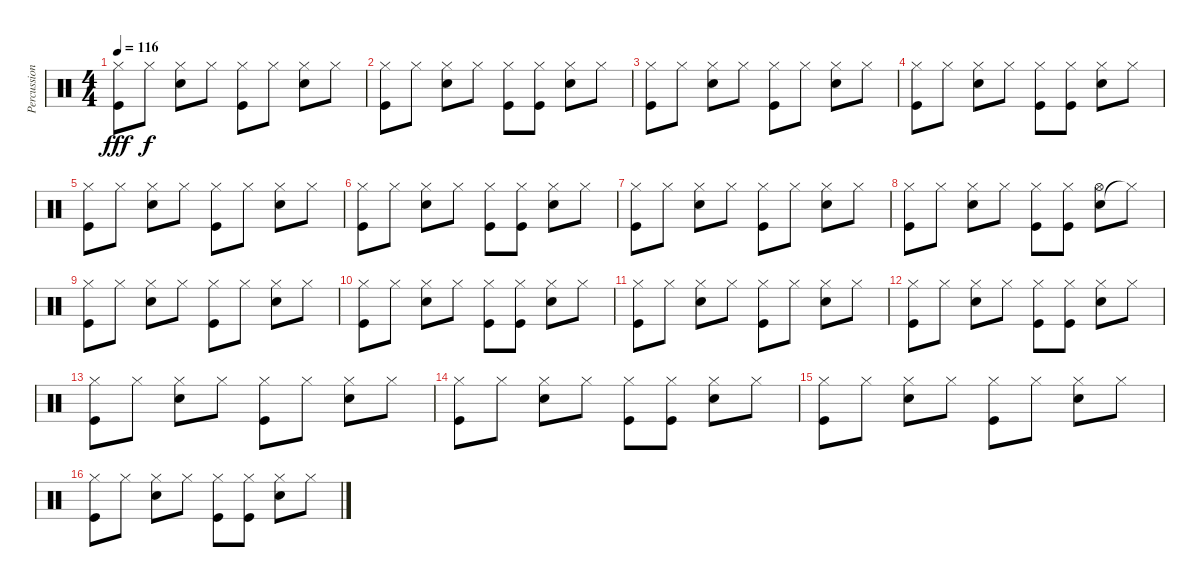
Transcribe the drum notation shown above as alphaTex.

\track ("Percussions" "Percussion") {instrument percussion}
\staff {score}
\articulation defaults
\ts (4 4)
\tempo 116
\clef neutral
\ks c
("Kick (hit)" "Hi-Hat (closed)").8{dy fff} "Hi-Hat (closed)".8{dy f} ("Snare (hit) 2" "Hi-Hat (closed)").8 "Hi-Hat (closed)".8 ("Kick (hit)" "Hi-Hat (closed)").8 "Hi-Hat (closed)".8 ("Snare (hit) 2" "Hi-Hat (closed)").8 "Hi-Hat (closed)".8 |
("Kick (hit)" "Hi-Hat (closed)").8 "Hi-Hat (closed)".8 ("Snare (hit) 2" "Hi-Hat (closed)").8 "Hi-Hat (closed)".8 ("Kick (hit)" "Hi-Hat (closed)").8 ("Kick (hit)" "Hi-Hat (closed)").8 ("Snare (hit) 2" "Hi-Hat (closed)").8 "Hi-Hat (closed)".8 |
("Kick (hit)" "Hi-Hat (closed)").8 "Hi-Hat (closed)".8 ("Snare (hit) 2" "Hi-Hat (closed)").8 "Hi-Hat (closed)".8 ("Kick (hit)" "Hi-Hat (closed)").8 "Hi-Hat (closed)".8 ("Snare (hit) 2" "Hi-Hat (closed)").8 "Hi-Hat (closed)".8 |
("Kick (hit)" "Hi-Hat (closed)").8 "Hi-Hat (closed)".8 ("Snare (hit) 2" "Hi-Hat (closed)").8 "Hi-Hat (closed)".8 ("Kick (hit)" "Hi-Hat (closed)").8 ("Kick (hit)" "Hi-Hat (closed)").8 ("Snare (hit) 2" "Hi-Hat (closed)").8 "Hi-Hat (closed)".8 |
("Kick (hit)" "Hi-Hat (closed)").8 "Hi-Hat (closed)".8 ("Snare (hit) 2" "Hi-Hat (closed)").8 "Hi-Hat (closed)".8 ("Kick (hit)" "Hi-Hat (closed)").8 "Hi-Hat (closed)".8 ("Snare (hit) 2" "Hi-Hat (closed)").8 "Hi-Hat (closed)".8 |
("Kick (hit)" "Hi-Hat (closed)").8 "Hi-Hat (closed)".8 ("Snare (hit) 2" "Hi-Hat (closed)").8 "Hi-Hat (closed)".8 ("Kick (hit)" "Hi-Hat (closed)").8 ("Kick (hit)" "Hi-Hat (closed)").8 ("Snare (hit) 2" "Hi-Hat (closed)").8 "Hi-Hat (closed)".8 |
("Kick (hit)" "Hi-Hat (closed)").8 "Hi-Hat (closed)".8 ("Snare (hit) 2" "Hi-Hat (closed)").8 "Hi-Hat (closed)".8 ("Kick (hit)" "Hi-Hat (closed)").8 "Hi-Hat (closed)".8 ("Snare (hit) 2" "Hi-Hat (closed)").8 "Hi-Hat (closed)".8 |
("Kick (hit)" "Hi-Hat (closed)").8 "Hi-Hat (closed)".8 ("Snare (hit) 2" "Hi-Hat (closed)").8 "Hi-Hat (closed)".8 ("Kick (hit)" "Hi-Hat (closed)").8 ("Kick (hit)" "Hi-Hat (closed)").8 ("Snare (hit) 2" "Hi-Hat (open)").8 "Hi-Hat (closed)"{t}.8 |
("Kick (hit)" "Hi-Hat (closed)").8 "Hi-Hat (closed)".8 ("Snare (hit) 2" "Hi-Hat (closed)").8 "Hi-Hat (closed)".8 ("Kick (hit)" "Hi-Hat (closed)").8 "Hi-Hat (closed)".8 ("Snare (hit) 2" "Hi-Hat (closed)").8 "Hi-Hat (closed)".8 |
("Kick (hit)" "Hi-Hat (closed)").8 "Hi-Hat (closed)".8 ("Snare (hit) 2" "Hi-Hat (closed)").8 "Hi-Hat (closed)".8 ("Kick (hit)" "Hi-Hat (closed)").8 ("Kick (hit)" "Hi-Hat (closed)").8 ("Snare (hit) 2" "Hi-Hat (closed)").8 "Hi-Hat (closed)".8 |
("Kick (hit)" "Hi-Hat (closed)").8 "Hi-Hat (closed)".8 ("Snare (hit) 2" "Hi-Hat (closed)").8 "Hi-Hat (closed)".8 ("Kick (hit)" "Hi-Hat (closed)").8 "Hi-Hat (closed)".8 ("Snare (hit) 2" "Hi-Hat (closed)").8 "Hi-Hat (closed)".8 |
("Kick (hit)" "Hi-Hat (closed)").8 "Hi-Hat (closed)".8 ("Snare (hit) 2" "Hi-Hat (closed)").8 "Hi-Hat (closed)".8 ("Kick (hit)" "Hi-Hat (closed)").8 ("Kick (hit)" "Hi-Hat (closed)").8 ("Snare (hit) 2" "Hi-Hat (closed)").8 "Hi-Hat (closed)".8 |
("Kick (hit)" "Hi-Hat (closed)").8 "Hi-Hat (closed)".8 ("Snare (hit) 2" "Hi-Hat (closed)").8 "Hi-Hat (closed)".8 ("Kick (hit)" "Hi-Hat (closed)").8 "Hi-Hat (closed)".8 ("Snare (hit) 2" "Hi-Hat (closed)").8 "Hi-Hat (closed)".8 |
("Kick (hit)" "Hi-Hat (closed)").8 "Hi-Hat (closed)".8 ("Snare (hit) 2" "Hi-Hat (closed)").8 "Hi-Hat (closed)".8 ("Kick (hit)" "Hi-Hat (closed)").8 ("Kick (hit)" "Hi-Hat (closed)").8 ("Snare (hit) 2" "Hi-Hat (closed)").8 "Hi-Hat (closed)".8 |
("Kick (hit)" "Hi-Hat (closed)").8 "Hi-Hat (closed)".8 ("Snare (hit) 2" "Hi-Hat (closed)").8 "Hi-Hat (closed)".8 ("Kick (hit)" "Hi-Hat (closed)").8 "Hi-Hat (closed)".8 ("Snare (hit) 2" "Hi-Hat (closed)").8 "Hi-Hat (closed)".8 |
("Kick (hit)" "Hi-Hat (closed)").8 "Hi-Hat (closed)".8 ("Snare (hit) 2" "Hi-Hat (closed)").8 "Hi-Hat (closed)".8 ("Kick (hit)" "Hi-Hat (closed)").8 ("Kick (hit)" "Hi-Hat (closed)").8 ("Snare (hit) 2" "Hi-Hat (closed)").8 "Hi-Hat (closed)".8
